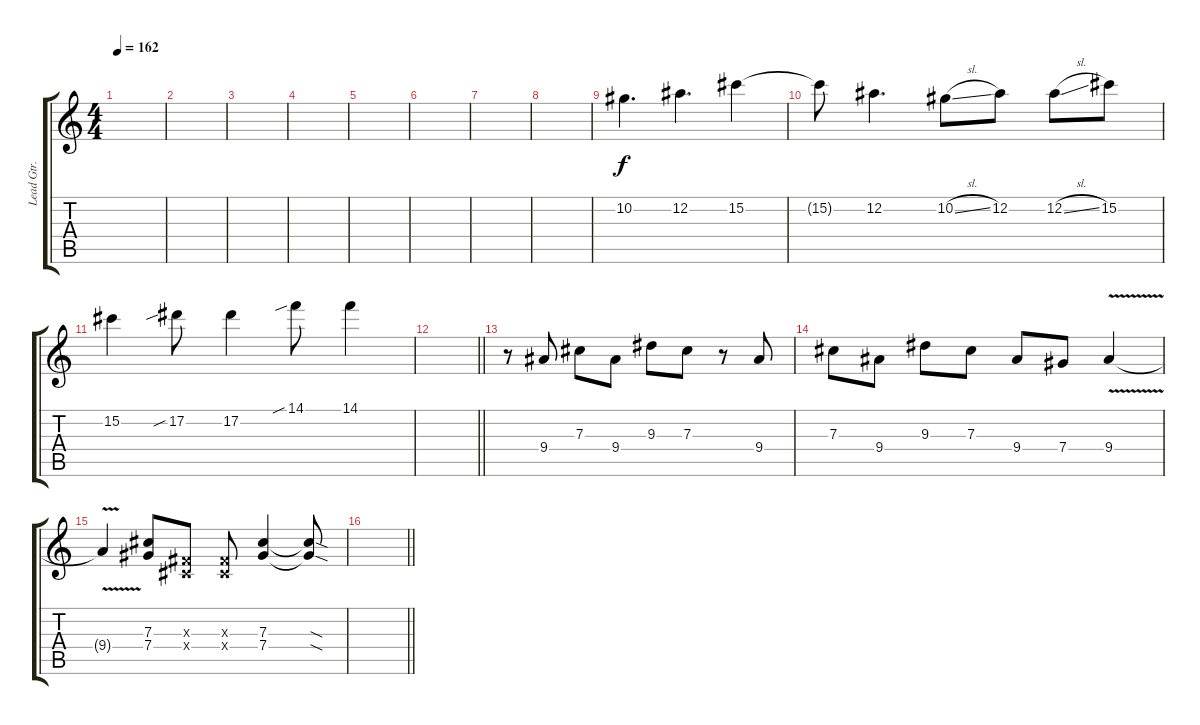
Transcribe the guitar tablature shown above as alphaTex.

\track ("Lead Gtr. 1" "Lead Gtr. ") {instrument distortionguitar}
\staff {score tabs}
\tuning (Eb4 Bb3 Gb3 Db3 Ab2 Db2) {hide}
\ts (4 4)
\tempo 162
\clef g2
\ks c
|
|
|
|
|
|
|
|
10.2.4{d volume 6} 12.2.4{d} 15.2.4 |
15.2{t}.8 12.2.4{d} 10.2{sl}.8 12.2.8 12.2{sl}.8 15.2.8 |
15.2.4 17.2{sib}.8 17.2.4 14.1{sib}.8 14.1.4 |
\barLineRight lightlight
|
\section ("" "")
r.8{volume 12} 9.4.8 7.3.8 9.4.8 9.3.8 7.3.8 r.8 9.4.8 |
7.3.8 9.4.8 9.3.8 7.3.8 9.4.8 7.4.8 9.4{v}.4 |
9.4{v t}.4 (7.3 7.4).8 (0.3{x} 0.4{x}).8 (0.3{x} 0.4{x}).8 (7.3 7.4).4 (7.3{sod t} 7.4{sod t}).8 |
\barLineRight lightlight
